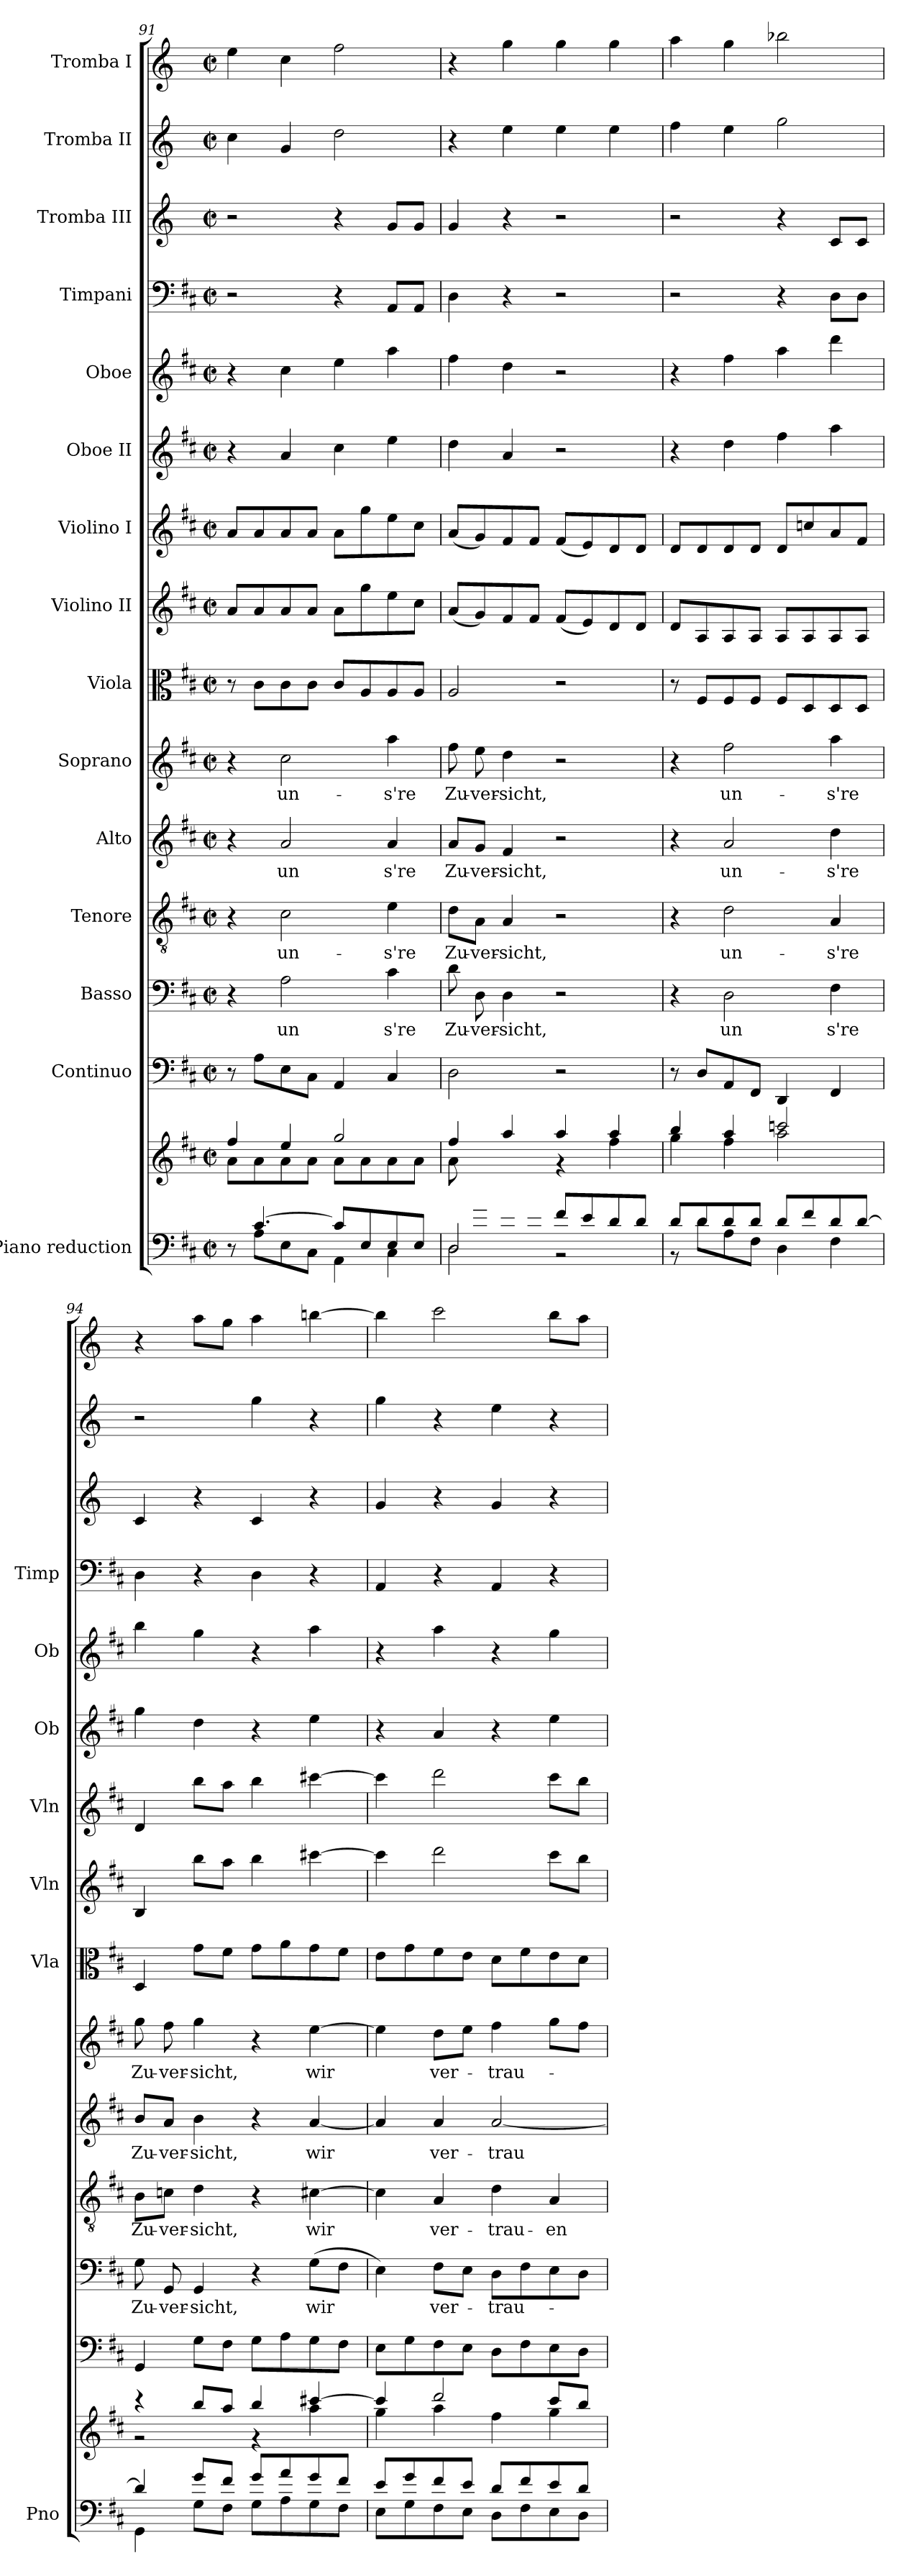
**kern	**kern	**kern	**kern	**text	**kern	**text	**kern	**text	**kern	**text	**kern	**kern	**kern	**kern	**kern	**kern	**kern	**kern	**kern
*part15	*part15	*part14	*part13	*part13	*part12	*part12	*part11	*part11	*part10	*part10	*part9	*part8	*part7	*part6	*part5	*part4	*part3	*part2	*part1
*staff16	*staff15	*staff14	*staff13	*staff13	*staff12	*staff12	*staff11	*staff11	*staff10	*staff10	*staff9	*staff8	*staff7	*staff6	*staff5	*staff4	*staff3	*staff2	*staff1
*I"Piano reduction	*	*I"Continuo	*I"Basso	*	*I"Tenore	*	*I"Alto	*	*I"Soprano	*	*I"Viola	*I"Violino II	*I"Violino I	*I"Oboe II	*I"Oboe	*I"Timpani	*I"Tromba III	*I"Tromba II	*I"Tromba I
*I'Pno	*	*	*	*	*	*	*	*	*	*	*I'Vla	*I'Vln	*I'Vln	*I'Ob	*I'Ob	*I'Timp	*	*	*
*clefF4	*clefG2	*clefF4	*clefF4	*	*clefGv2	*	*clefG2	*	*clefG2	*	*clefC3	*clefG2	*clefG2	*clefG2	*clefG2	*clefF4	*clefG2	*clefG2	*clefG2
*	*	*	*	*	*	*	*	*	*	*	*	*	*	*	*	*	*ITrd-1c-2	*ITrd-1c-2	*ITrd-1c-2
*k[f#c#]	*k[f#c#]	*k[f#c#]	*k[f#c#]	*	*k[f#c#]	*	*k[f#c#]	*	*k[f#c#]	*	*k[f#c#]	*k[f#c#]	*k[f#c#]	*k[f#c#]	*k[f#c#]	*k[f#c#]	*k[f#c#]	*k[f#c#]	*k[f#c#]
*M2/2	*M2/2	*M2/2	*M2/2	*	*M2/2	*	*M2/2	*	*M2/2	*	*M2/2	*M2/2	*M2/2	*M2/2	*M2/2	*M2/2	*M2/2	*M2/2	*M2/2
*met(c|)	*met(c|)	*met(c|)	*met(c|)	*	*met(c|)	*	*met(c|)	*	*met(c|)	*	*met(c|)	*met(c|)	*met(c|)	*met(c|)	*met(c|)	*met(c|)	*met(c|)	*met(c|)	*met(c|)
=91	=91	=91	=91	=91	=91	=91	=91	=91	=91	=91	=91	=91	=91	=91	=91	=91	=91	=91	=91
*^	*^	*	*	*	*	*	*	*	*	*	*	*	*	*	*	*	*	*	*
8r	8ryy	4ff#/	8a\L	8r	4r	.	4r	.	4r	.	4r	.	8r	8a/L	8a/L	4r	4r	2r	2r	4dd\	4ff#\
[4.c#/	8A\L	.	8a\	8A\L	.	.	.	.	.	.	.	.	8c#\L	8a/	8a/	.	.	.	.	.	.
!	!	!	!	!	!	!LO:LY:b	!	!LO:LY:b	!	!LO:LY:b	!	!LO:LY:b	!	!	!	!	!	!	!	!	!
.	8E\	4ee/	8a\	8E\	2A\	un	2c#\	un-	2a/	un	2cc#\	un-	8c#\	8a/	8a/	4a/	4cc#\	.	.	4a/	4dd\
.	8C#\J	.	8a\J	8C#\J	.	.	.	.	.	.	.	.	8c#\J	8a/J	8a/J	.	.	.	.	.	.
8c#/L]	4AA\	2gg/	8a\L	4AA/	.	.	.	.	.	.	.	.	8c#/L	8a\L	8a\L	4cc#\	4ee\	4r	4r	2ee\	2gg\
8E/	.	.	8a\	.	.	.	.	.	.	.	.	.	8A/	8gg\	8gg\	.	.	.	.	.	.
!	!	!	!	!	!	!LO:LY:b	!	!LO:LY:b	!	!LO:LY:b	!	!LO:LY:b	!	!	!	!	!	!	!	!	!
8E/	4C#\	.	8a\	4C#/	4c#\	s're	4e\	-s're	4a/	s're	4aa\	-s're	8A/	8ee\	8ee\	4ee\	4aa\	8AA/L	8a/L	.	.
8E/J	.	.	8a\J	.	.	.	.	.	.	.	.	.	8A/J	8cc#\J	8cc#\J	.	.	8AA/J	8a/J	.	.
!!LO:PB:g=z
=92	=92	=92	=92	=92	=92	=92	=92	=92	=92	=92	=92	=92	=92	=92	=92	=92	=92	=92	=92	=92	=92
*	*^	*	*^	*	*	*	*	*	*	*	*	*	*	*	*	*	*	*	*	*	*
!	!	!	!	!	!	!	!	!LO:LY:b	!	!LO:LY:b	!	!LO:LY:b	!	!LO:LY:b	!	!	!	!	!	!	!	!	!
2D/	8ryy	2D\	4ff#/	2ryy	8a\L	2D\	8d\	Zu-	8d\L	Zu-	8a/L	Zu-	8ff#\	Zu-	2A/	(<8a/L	(<8a/L	4dd\	4ff#\	4D\	4a/	4r	4r
!	!	!	!	!	!	!	!	!LO:LY:b	!	!LO:LY:b	!	!LO:LY:b	!	!LO:LY:b	!	!	!	!	!	!	!	!	!
.	8g/	.	.	.	2..ryy	.	8D\	-ver-	8A\J	-ver-	8g/J	-ver-	8ee\	-ver-	.	8g/)	8g/)	.	.	.	.	.	.
!	!	!	!	!	!	!	!	!LO:LY:b	!	!LO:LY:b	!	!LO:LY:b	!	!LO:LY:b	!	!	!	!	!	!	!	!	!
.	8f#/	.	4aa/	.	.	.	4D\	-sicht,	4A/	-sicht,	4f#/	-sicht,	4dd\	-sicht,	.	8f#/	8f#/	4a/	4dd\	4r	4r	4ff#\	4aa\
.	8f#/J	.	.	.	.	.	.	.	.	.	.	.	.	.	.	8f#/J	8f#/J	.	.	.	.	.	.
2ryy	8f#/L	2r	4aa/	4r	.	2r	2r	.	2r	.	2r	.	2r	.	2r	(<8f#/L	(<8f#/L	2r	2r	2r	2r	4ff#\	4aa\
.	8e/	.	.	.	.	.	.	.	.	.	.	.	.	.	.	8e/)	8e/)	.	.	.	.	.	.
.	8d/	.	4aa/	4ff#\	.	.	.	.	.	.	.	.	.	.	.	8d/	8d/	.	.	.	.	4ff#\	4aa\
.	8d/J	.	.	.	.	.	.	.	.	.	.	.	.	.	.	8d/J	8d/J	.	.	.	.	.	.
*	*v	*v	*	*	*	*	*	*	*	*	*	*	*	*	*	*	*	*	*	*	*	*	*
*	*	*	*v	*v	*	*	*	*	*	*	*	*	*	*	*	*	*	*	*	*	*	*
=93	=93	=93	=93	=93	=93	=93	=93	=93	=93	=93	=93	=93	=93	=93	=93	=93	=93	=93	=93	=93	=93
8d/L	8r	4bb/	4gg\	8r	4r	.	4r	.	4r	.	4r	.	8r	8d/L	8d/L	4r	4r	2r	2r	4gg\	4bb\
8d/	8d\L	.	.	8D/L	.	.	.	.	.	.	.	.	8F#/L	8A/	8d/	.	.	.	.	.	.
!	!	!	!	!	!	!LO:LY:b	!	!LO:LY:b	!	!LO:LY:b	!	!LO:LY:b	!	!	!	!	!	!	!	!	!
8d/	8A\	4aa/	4ff#\	8AA/	2D\	un	2d\	un-	2a/	un-	2ff#\	un-	8F#/	8A/	8d/	4dd\	4ff#\	.	.	4ff#\	4aa\
8d/J	8F#\J	.	.	8FF#/J	.	.	.	.	.	.	.	.	8F#/J	8A/J	8d/J	.	.	.	.	.	.
8d/L	4D\	2cccn/	2aa\	4DD/	.	.	.	.	.	.	.	.	8F#/L	8A/L	8d/L	4ff#\	4aa\	4r	4r	2aa\	2cccn\
8f#/	.	.	.	.	.	.	.	.	.	.	.	.	8D/	8A/	8ccn/	.	.	.	.	.	.
!	!	!	!	!	!	!LO:LY:b	!	!LO:LY:b	!	!LO:LY:b	!	!LO:LY:b	!	!	!	!	!	!	!	!	!
8d/	4F#\	.	.	4FF#/	4F#\	s're	4A/	-s're	4dd\	-s're	4aa\	-s're	8D/	8A/	8a/	4aa\	4ddd\	8D\L	8d/L	.	.
[8d/J	.	.	.	.	.	.	.	.	.	.	.	.	8D/J	8A/J	8f#/J	.	.	8D\J	8d/J	.	.
=94	=94	=94	=94	=94	=94	=94	=94	=94	=94	=94	=94	=94	=94	=94	=94	=94	=94	=94	=94	=94	=94
!	!	!	!	!	!	!LO:LY:b	!	!LO:LY:b	!	!LO:LY:b	!	!LO:LY:b	!	!	!	!	!	!	!	!	!
4d/]	4GG\	4r	2r	4GG/	8G\	Zu-	8B\L	Zu-	8b/L	Zu-	8gg\	Zu-	4D/	4B/	4d/	4gg\	4bb\	4D\	4d/	2r	4r
!	!	!	!	!	!	!LO:LY:b	!	!LO:LY:b	!	!LO:LY:b	!	!LO:LY:b	!	!	!	!	!	!	!	!	!
.	.	.	.	.	8GG/	-ver-	8cn\J	-ver-	8a/J	-ver-	8ff#\	-ver-	.	.	.	.	.	.	.	.	.
!	!	!	!	!	!	!LO:LY:b	!	!LO:LY:b	!	!LO:LY:b	!	!LO:LY:b	!	!	!	!	!	!	!	!	!
8g/L	8G\L	8bb/L	.	8G\L	4GG/	-sicht,	4d\	-sicht,	4b\	-sicht,	4gg\	-sicht,	8g\L	8bb\L	8bb\L	4dd\	4gg\	4r	4r	.	8bb\L
8f#/J	8F#\J	8aa/J	.	8F#\J	.	.	.	.	.	.	.	.	8f#\J	8aa\J	8aa\J	.	.	.	.	.	8aa\J
8g/L	8G\L	4bb/	4r	8G\L	4r	.	4r	.	4r	.	4r	.	8g\L	4bb\	4bb\	4r	4r	4D\	4d/	4aa\	4bb\
8a/	8A\	.	.	8A\	.	.	.	.	.	.	.	.	8a\	.	.	.	.	.	.	.	.
!	!	!	!	!	!	!LO:LY:b	!	!LO:LY:b	!	!LO:LY:b	!	!LO:LY:b	!	!	!	!	!	!	!	!	!
8g/	8G\	[4ccc#X/	4aa\	8G\	(>8G\L	wir	[4c#X\	wir	[4a/	wir	[4ee\	wir	8g\	[4ccc#X\	[4ccc#X\	4ee\	4aa\	4r	4r	4r	[4ccc#X\
8f#/J	8F#\J	.	.	8F#\J	8F#\J	.	.	.	.	.	.	.	8f#\J	.	.	.	.	.	.	.	.
=95	=95	=95	=95	=95	=95	=95	=95	=95	=95	=95	=95	=95	=95	=95	=95	=95	=95	=95	=95	=95	=95
8e/L	8E\L	4ccc#/]	4gg\	8E\L	4E\)	.	4c#\]	.	4a/]	.	4ee\]	.	8e\L	4ccc#\]	4ccc#\]	4r	4r	4AA/	4a/	4aa\	4ccc#\]
8g/	8G\	.	.	8G\	.	.	.	.	.	.	.	.	8g\	.	.	.	.	.	.	.	.
!	!	!	!	!	!	!LO:LY:b	!	!LO:LY:b	!	!LO:LY:b	!	!LO:LY:b	!	!	!	!	!	!	!	!	!
8f#/	8F#\	2ddd/	4aa\	8F#\	8F#\L	ver-	4A/	ver-	4a/	ver-	8dd\L	ver-	8f#\	2ddd\	2ddd\	4a/	4aa\	4r	4r	4r	2ddd\
8e/J	8E\J	.	.	8E\J	8E\J	.	.	.	.	.	8ee\J	.	8e\J	.	.	.	.	.	.	.	.
!	!	!	!	!	!	!LO:LY:b	!	!LO:LY:b	!	!LO:LY:b	!	!LO:LY:b	!	!	!	!	!	!	!	!	!
8d/L	8D\L	.	4ff#\	8D\L	8D\L	-trau-	4d\	-trau-	[2a/	-trau-	4ff#\	-trau-	8d\L	.	.	4r	4r	4AA/	4a/	4ff#\	.
8f#/	8F#\	.	.	8F#\	8F#\	.	.	.	.	.	.	.	8f#\	.	.	.	.	.	.	.	.
!	!	!	!	!	!	!	!	!LO:LY:b	!	!	!	!	!	!	!	!	!	!	!	!	!
8e/	8E\	8ccc#/L	4gg\	8E\	8E\	.	4A/	-en	.	.	8gg\L	.	8e\	8ccc#\L	8ccc#\L	4ee\	4gg\	4r	4r	4r	8ccc#\L
8d/J	8D\J	8bb/J	.	8D\J	8D\J	.	.	.	.	.	8ff#\J	.	8d\J	8bb\J	8bb\J	.	.	.	.	.	8bb\J
*v	*v	*	*	*	*	*	*	*	*	*	*	*	*	*	*	*	*	*	*	*	*
*	*v	*v	*	*	*	*	*	*	*	*	*	*	*	*	*	*	*	*	*	*
=	=	=	=	=	=	=	=	=	=	=	=	=	=	=	=	=	=	=	=
*-	*-	*-	*-	*-	*-	*-	*-	*-	*-	*-	*-	*-	*-	*-	*-	*-	*-	*-	*-
